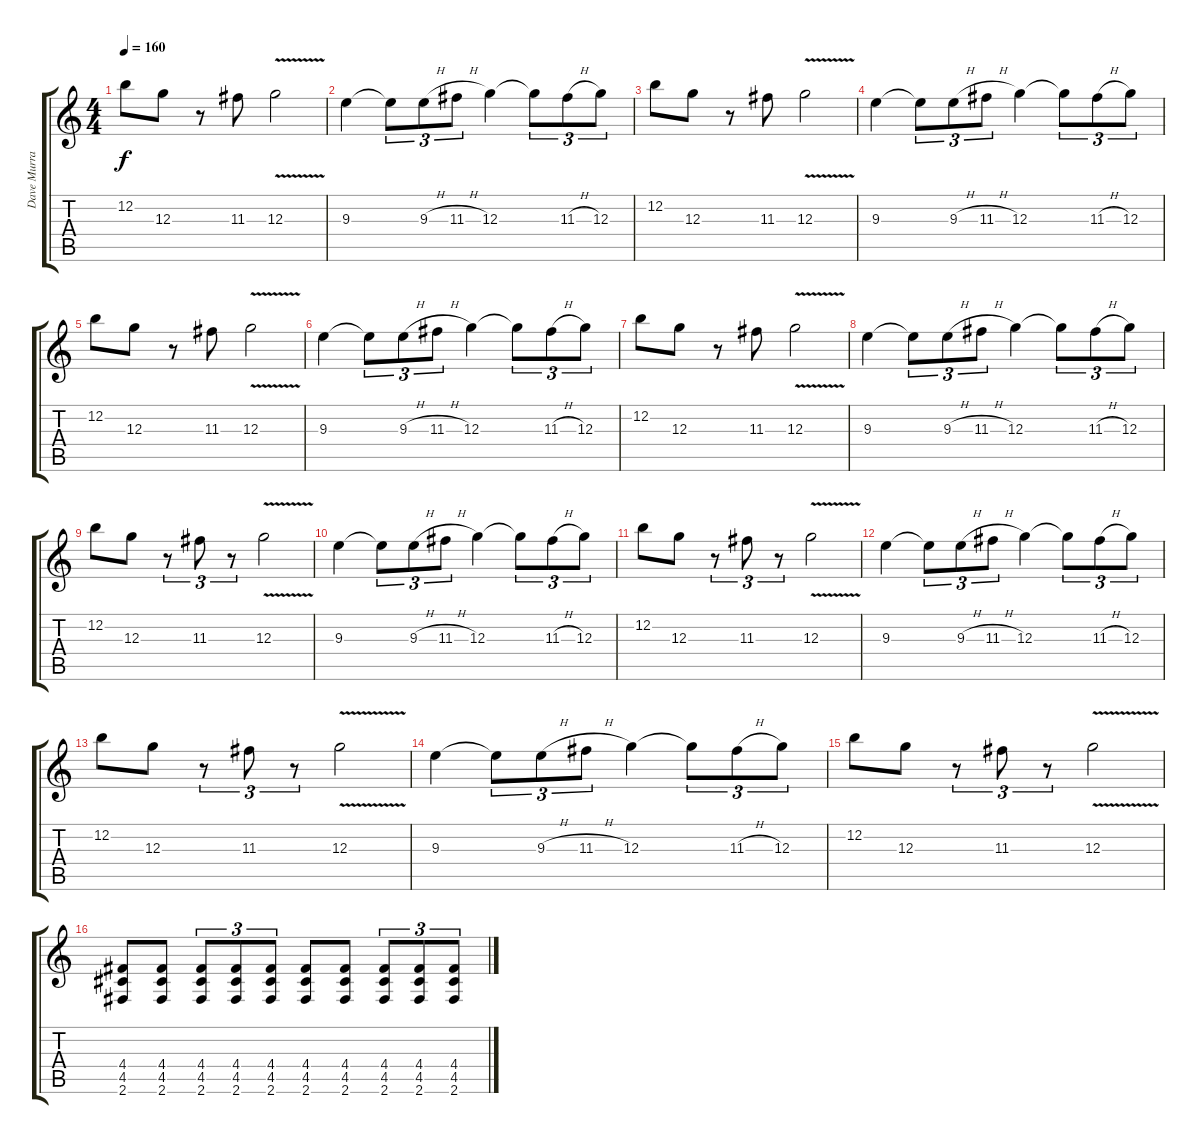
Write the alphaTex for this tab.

\track ("Dave Murray" "Dave Murra") {instrument distortionguitar}
\staff {score tabs}
\tuning (E4 B3 G3 D3 A2 E2) {hide}
\ts (4 4)
\tempo 160
\clef g2
\ks c
12.2.8{dy f} 12.3.8 r.8 11.3.8 12.3{v}.2 |
9.3.4 9.3{t}.8{tu (3 2)} 9.3{h}.8{tu (3 2)} 11.3{h}.8{tu (3 2)} 12.3.4 12.3{t}.8{tu (3 2)} 11.3{h}.8{tu (3 2)} 12.3.8{tu (3 2)} |
12.2.8 12.3.8 r.8 11.3.8 12.3{v}.2 |
9.3.4 9.3{t}.8{tu (3 2)} 9.3{h}.8{tu (3 2)} 11.3{h}.8{tu (3 2)} 12.3.4 12.3{t}.8{tu (3 2)} 11.3{h}.8{tu (3 2)} 12.3.8{tu (3 2)} |
12.2.8 12.3.8 r.8 11.3.8 12.3{v}.2 |
9.3.4 9.3{t}.8{tu (3 2)} 9.3{h}.8{tu (3 2)} 11.3{h}.8{tu (3 2)} 12.3.4 12.3{t}.8{tu (3 2)} 11.3{h}.8{tu (3 2)} 12.3.8{tu (3 2)} |
12.2.8 12.3.8 r.8 11.3.8 12.3{v}.2 |
9.3.4 9.3{t}.8{tu (3 2)} 9.3{h}.8{tu (3 2)} 11.3{h}.8{tu (3 2)} 12.3.4 12.3{t}.8{tu (3 2)} 11.3{h}.8{tu (3 2)} 12.3.8{tu (3 2)} |
12.2.8 12.3.8 r.8{tu (3 2)} 11.3.8{tu (3 2)} r.8{tu (3 2)} 12.3{v}.2 |
9.3.4 9.3{t}.8{tu (3 2)} 9.3{h}.8{tu (3 2)} 11.3{h}.8{tu (3 2)} 12.3.4 12.3{t}.8{tu (3 2)} 11.3{h}.8{tu (3 2)} 12.3.8{tu (3 2)} |
12.2.8 12.3.8 r.8{tu (3 2)} 11.3.8{tu (3 2)} r.8{tu (3 2)} 12.3{v}.2 |
9.3.4 9.3{t}.8{tu (3 2)} 9.3{h}.8{tu (3 2)} 11.3{h}.8{tu (3 2)} 12.3.4 12.3{t}.8{tu (3 2)} 11.3{h}.8{tu (3 2)} 12.3.8{tu (3 2)} |
12.2.8 12.3.8 r.8{tu (3 2)} 11.3.8{tu (3 2)} r.8{tu (3 2)} 12.3{v}.2 |
9.3.4 9.3{t}.8{tu (3 2)} 9.3{h}.8{tu (3 2)} 11.3{h}.8{tu (3 2)} 12.3.4 12.3{t}.8{tu (3 2)} 11.3{h}.8{tu (3 2)} 12.3.8{tu (3 2)} |
12.2.8 12.3.8 r.8{tu (3 2)} 11.3.8{tu (3 2)} r.8{tu (3 2)} 12.3{v}.2 |
(4.4 4.5 2.6).8 (4.4 4.5 2.6).8 (4.4 4.5 2.6).8{tu (3 2)} (4.4 4.5 2.6).8{tu (3 2)} (4.4 4.5 2.6).8{tu (3 2)} (4.4 4.5 2.6).8 (4.4 4.5 2.6).8 (4.4 4.5 2.6).8{tu (3 2)} (4.4 4.5 2.6).8{tu (3 2)} (4.4 4.5 2.6).8{tu (3 2)}
